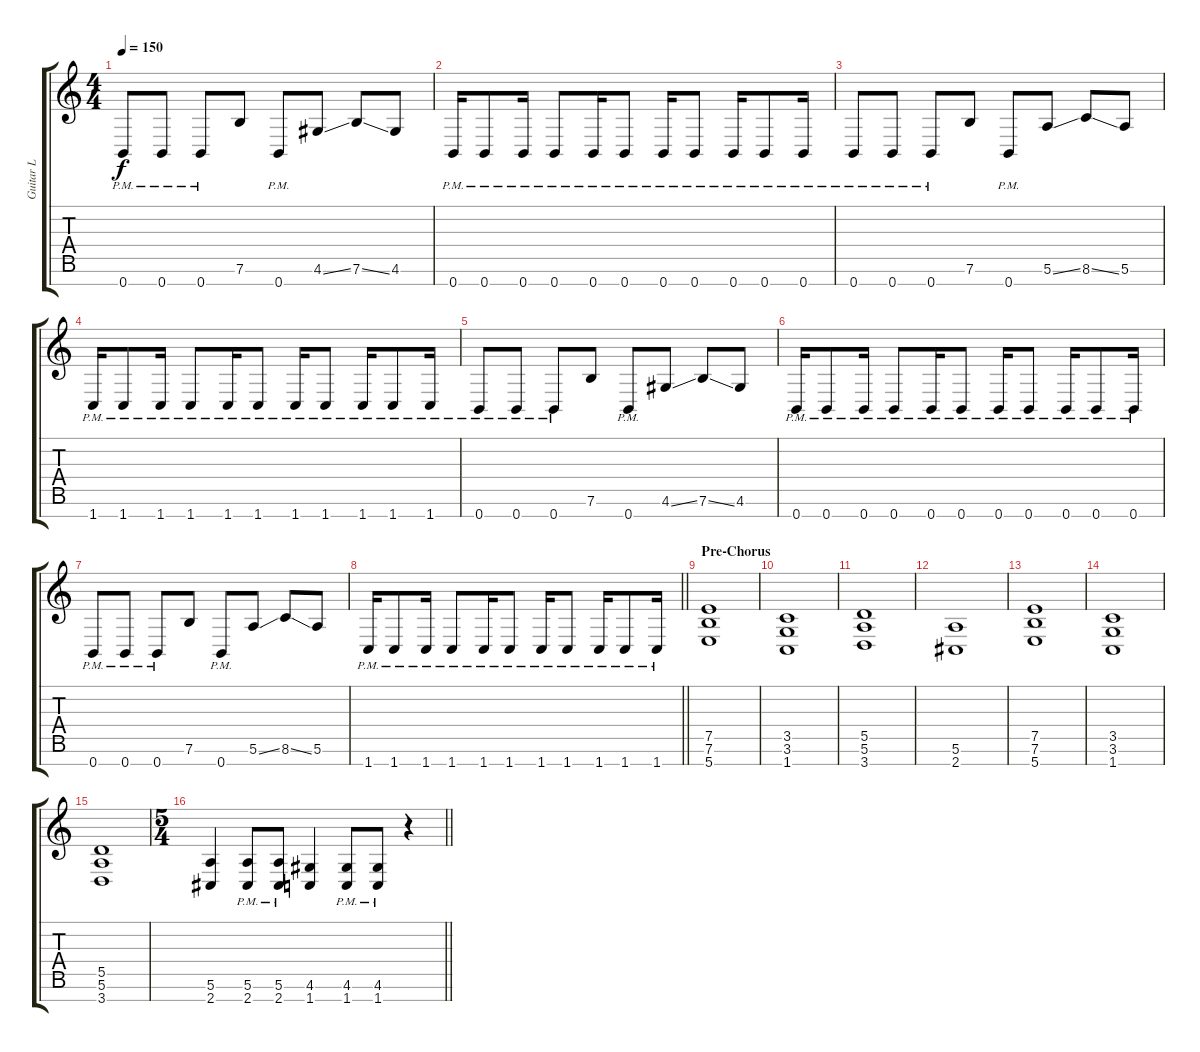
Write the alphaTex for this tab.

\track ("Guitar L" "Guitar L") {instrument distortionguitar}
\staff {score tabs}
\tuning (E4 B3 G3 D3 A2 E2 B1) {hide}
\ts (4 4)
\section ("" "")
\tempo 150
\clef g2
\ks c
0.7{pm}.8{dy f} 0.7{pm}.8 0.7{pm}.8 7.6.8 0.7{pm}.8 4.6{ss}.8 7.6{ss}.8 4.6.8 |
0.7{pm}.16 0.7{pm}.8 0.7{pm}.16 0.7{pm}.8 0.7{pm}.16 0.7{pm}.8 0.7{pm}.16 0.7{pm}.8 0.7{pm}.16 0.7{pm}.8 0.7{pm}.16 |
0.7{pm}.8 0.7{pm}.8 0.7{pm}.8 7.6.8 0.7{pm}.8 5.6{ss}.8 8.6{ss}.8 5.6.8 |
1.7{pm}.16 1.7{pm}.8 1.7{pm}.16 1.7{pm}.8 1.7{pm}.16 1.7{pm}.8 1.7{pm}.16 1.7{pm}.8 1.7{pm}.16 1.7{pm}.8 1.7{pm}.16 |
0.7{pm}.8 0.7{pm}.8 0.7{pm}.8 7.6.8 0.7{pm}.8 4.6{ss}.8 7.6{ss}.8 4.6.8 |
0.7{pm}.16 0.7{pm}.8 0.7{pm}.16 0.7{pm}.8 0.7{pm}.16 0.7{pm}.8 0.7{pm}.16 0.7{pm}.8 0.7{pm}.16 0.7{pm}.8 0.7{pm}.16 |
0.7{pm}.8 0.7{pm}.8 0.7{pm}.8 7.6.8 0.7{pm}.8 5.6{ss}.8 8.6{ss}.8 5.6.8 |
\barLineRight lightlight
1.7{pm}.16 1.7{pm}.8 1.7{pm}.16 1.7{pm}.8 1.7{pm}.16 1.7{pm}.8 1.7{pm}.16 1.7{pm}.8 1.7{pm}.16 1.7{pm}.8 1.7{pm}.16 |
\section ("" "Pre-Chorus")
(7.5 7.6 5.7).1 |
(3.5 3.6 1.7).1 |
(5.5 5.6 3.7).1 |
(5.6 2.7).1 |
(7.5 7.6 5.7).1 |
(3.5 3.6 1.7).1 |
(5.5 5.6 3.7).1 |
\ts (5 4)
\barLineRight lightlight
(5.6 2.7).4 (5.6{pm} 2.7{pm}).8 (5.6{pm} 2.7{pm}).8 (4.6 1.7).4 (4.6{pm} 1.7{pm}).8 (4.6{pm} 1.7{pm}).8 r.4
